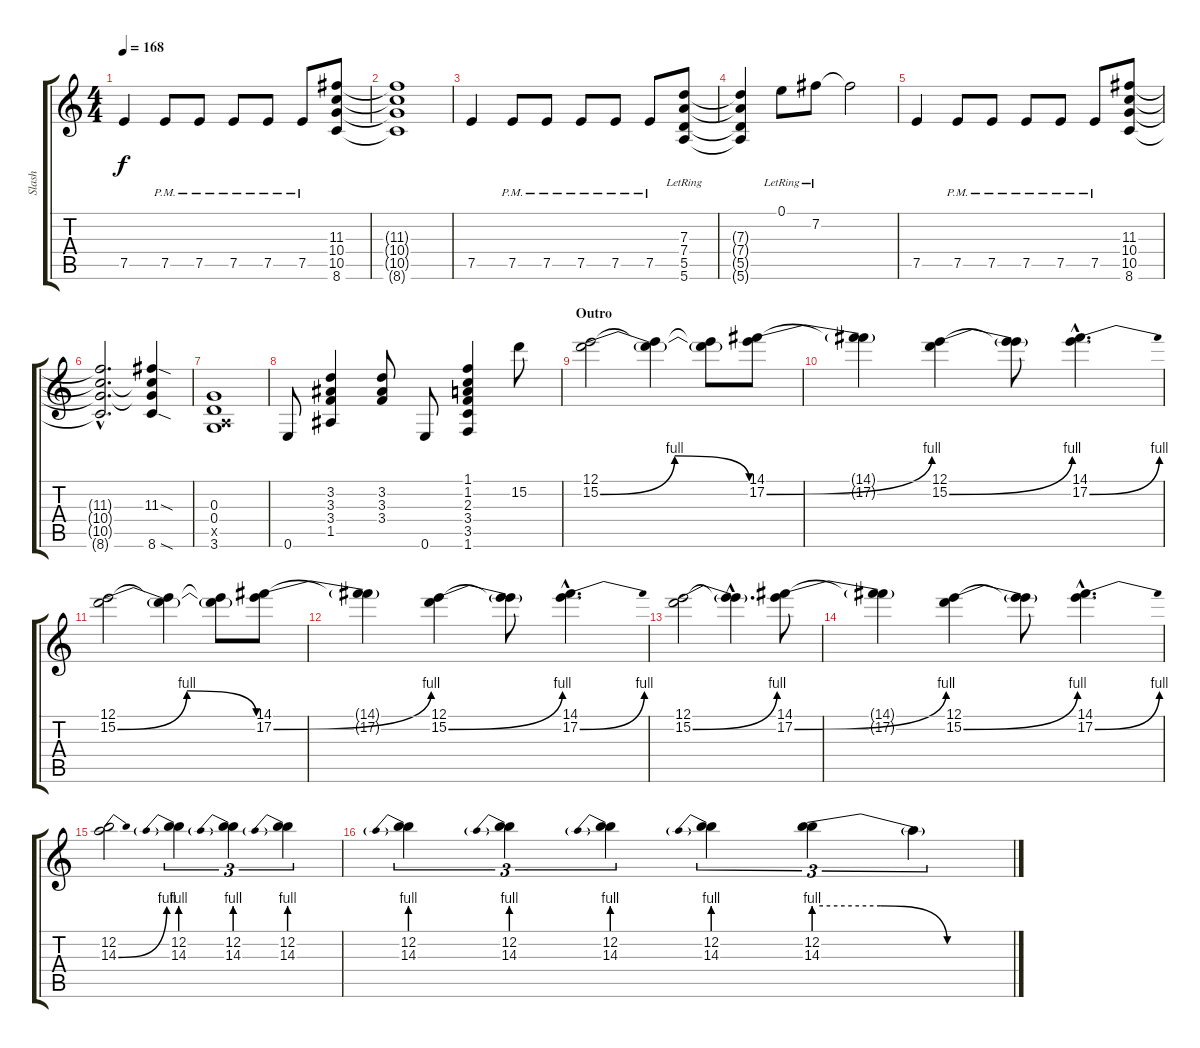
\track ("Slash" "Slash") {instrument overdrivenguitar}
\staff {score tabs}
\tuning (E4 B3 G3 D3 A2 E2) {hide}
\ts (4 4)
\tempo 168
\clef g2
\ks c
7.5.4{dy f} 7.5{pm}.8 7.5{pm}.8 7.5{pm}.8 7.5{pm}.8 7.5{pm}.8 (11.3 10.4 10.5 8.6).8 |
(11.3{t} 10.4{t} 10.5{t} 8.6{t}).1 |
7.5.4 7.5{pm}.8 7.5{pm}.8 7.5{pm}.8 7.5{pm}.8 7.5{pm}.8 (7.3{lr} 7.4{lr} 5.5 5.6{lr}).8 |
(7.3{t} 7.4{t} 5.5{t} 5.6{t}).4 0.1{lr}.8 7.2{lr}.8 7.2{t}.2 |
7.5.4 7.5{pm}.8 7.5{pm}.8 7.5{pm}.8 7.5{pm}.8 7.5{pm}.8 (11.3 10.4 10.5 8.6).8 |
(11.3{hac t} 10.4{hac t} 10.5{hac t} 8.6{hac t}).2{d} (11.3{sod} 10.4{t} 10.5{t} 8.6{sod}).4 |
(0.3 0.4 0.5{x} 3.6).1 |
0.6.8 (3.2 3.3 3.4 1.5).4 (3.2 3.3 3.4).8 0.6.8 (1.1 1.2 2.3 3.4 3.5 1.6).4 15.2.8 |
\section ("" "Outro")
(12.1 15.2{be (bendrelease 0 0 6 4 45 4 60 0)}).2 (12.1{t} 15.2{t}).4 (12.1{t} 15.2{t}).8 (14.1 17.2{be (bend 0 0 60 4)}).8 |
(14.1{t} 17.2{t}).4 (12.1 15.2{be (bend 0 0 60 4)}).4 (12.1{t} 15.2{t}).8 (14.1{hac} 17.2{be (bend 0 0 60 4) hac}).4{d} |
(12.1 15.2{be (bendrelease 0 0 6 4 45 4 60 0)}).2 (12.1{t} 15.2{t}).4 (12.1{t} 15.2{t}).8 (14.1 17.2{be (bend 0 0 60 4)}).8 |
(14.1{t} 17.2{t}).4 (12.1 15.2{be (bend 0 0 60 4)}).4 (12.1{t} 15.2{t}).8 (14.1{hac} 17.2{be (bend 0 0 60 4) hac}).4{d} |
(12.1 15.2{be (bend 0 0 60 4)}).2 (12.1{hac t} 15.2{hac t}).4{d} (14.1 17.2{be (bend 0 0 60 4)}).8 |
(14.1{t} 17.2{t}).4 (12.1 15.2{be (bend 0 0 60 4)}).4 (12.1{t} 15.2{t}).8 (14.1{hac} 17.2{be (bend 0 0 60 4) hac}).4{d} |
(12.2 14.3{be (bend 0 0 60 4)}).2 (12.2 14.3{be (prebend 0 4 60 4)}).4{tu (3 2)} (12.2 14.3{be (prebend 0 4 60 4)}).4{tu (3 2)} (12.2 14.3{be (prebend 0 4 60 4)}).4{tu (3 2)} |
(12.2 14.3{be (prebend 0 4 60 4)}).4{tu (3 2)} (12.2 14.3{be (prebend 0 4 60 4)}).4{tu (3 2)} (12.2 14.3{be (prebend 0 4 60 4)}).4{tu (3 2)} (12.2 14.3{be (prebend 0 4 60 4)}).4{tu (3 2)} (12.2 14.3{be (custom 0 4 20 4 40 0 60 0)}).4{tu (3 2)} 14.3{t}.4{tu (3 2)}
